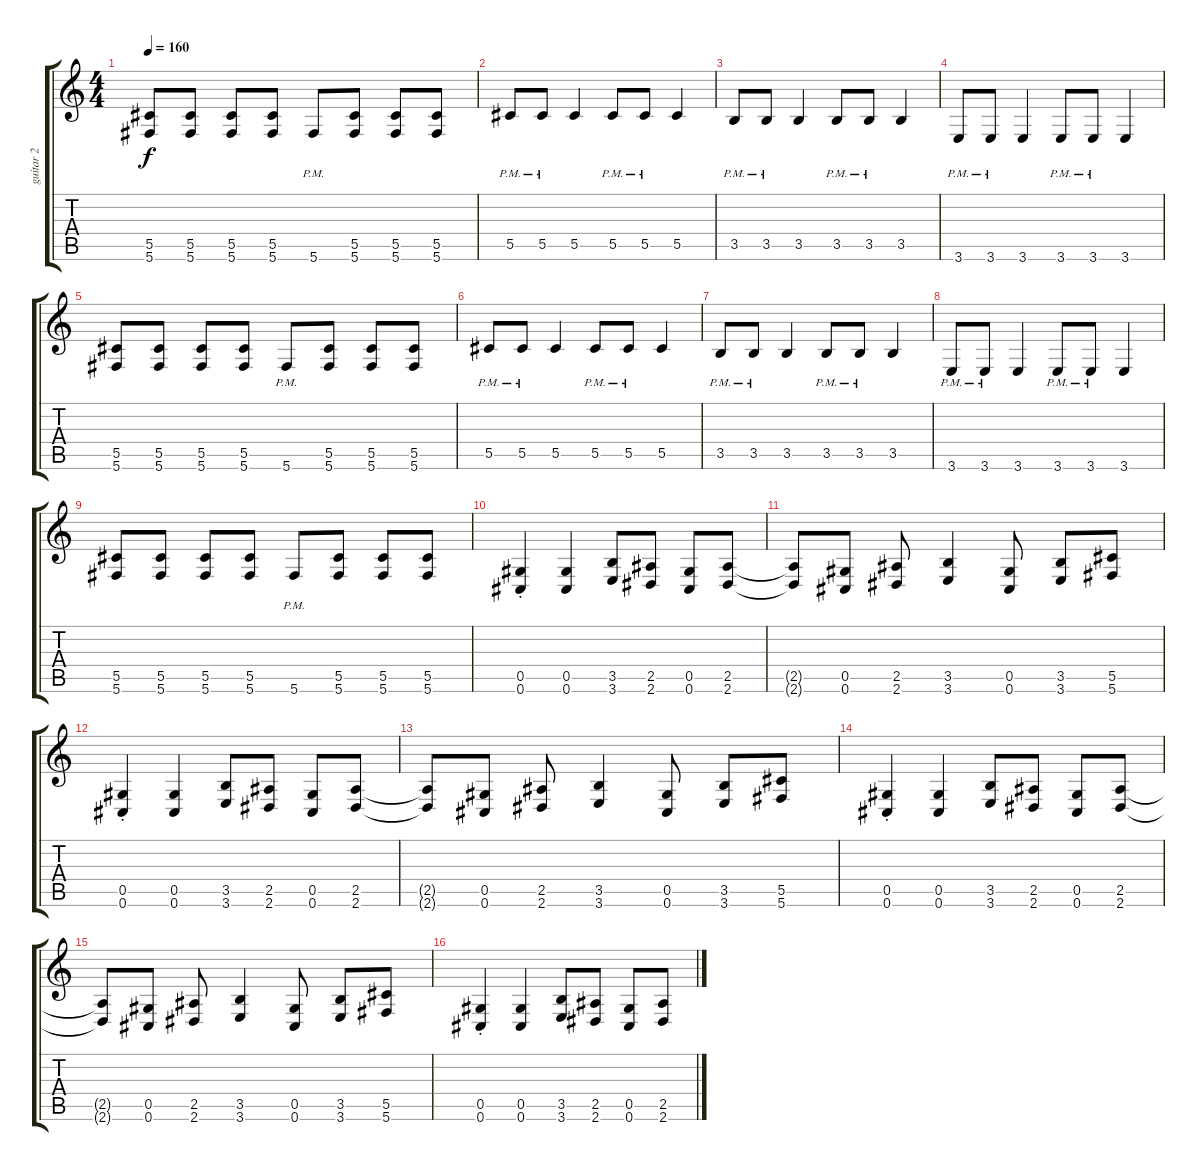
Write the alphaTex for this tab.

\track ("guitar 2" "guitar 2") {instrument distortionguitar}
\staff {score tabs}
\tuning (Eb4 Bb3 Gb3 Db3 Ab2 Db2) {hide}
\ts (4 4)
\tempo 160
\clef g2
\ks c
(5.5 5.6).8{dy f} (5.5 5.6).8 (5.5 5.6).8 (5.5 5.6).8 5.6{pm}.8 (5.5 5.6).8 (5.5 5.6).8 (5.5 5.6).8 |
5.5{pm}.8 5.5{pm}.8 5.5.4 5.5{pm}.8 5.5{pm}.8 5.5.4 |
3.5{pm}.8 3.5{pm}.8 3.5.4 3.5{pm}.8 3.5{pm}.8 3.5.4 |
3.6{pm}.8 3.6{pm}.8 3.6.4 3.6{pm}.8 3.6{pm}.8 3.6.4 |
(5.5 5.6).8 (5.5 5.6).8 (5.5 5.6).8 (5.5 5.6).8 5.6{pm}.8 (5.5 5.6).8 (5.5 5.6).8 (5.5 5.6).8 |
5.5{pm}.8 5.5{pm}.8 5.5.4 5.5{pm}.8 5.5{pm}.8 5.5.4 |
3.5{pm}.8 3.5{pm}.8 3.5.4 3.5{pm}.8 3.5{pm}.8 3.5.4 |
3.6{pm}.8 3.6{pm}.8 3.6.4 3.6{pm}.8 3.6{pm}.8 3.6.4 |
(5.5 5.6).8 (5.5 5.6).8 (5.5 5.6).8 (5.5 5.6).8 5.6{pm}.8 (5.5 5.6).8 (5.5 5.6).8 (5.5 5.6).8 |
(0.5{st} 0.6{st}).4 (0.5 0.6).4 (3.5 3.6).8 (2.5 2.6).8 (0.5 0.6).8 (2.5 2.6).8 |
(2.5{t} 2.6{t}).8 (0.5 0.6).8 (2.5 2.6).8 (3.5 3.6).4 (0.5 0.6).8 (3.5 3.6).8 (5.5 5.6).8 |
(0.5{st} 0.6{st}).4 (0.5 0.6).4 (3.5 3.6).8 (2.5 2.6).8 (0.5 0.6).8 (2.5 2.6).8 |
(2.5{t} 2.6{t}).8 (0.5 0.6).8 (2.5 2.6).8 (3.5 3.6).4 (0.5 0.6).8 (3.5 3.6).8 (5.5 5.6).8 |
(0.5{st} 0.6{st}).4 (0.5 0.6).4 (3.5 3.6).8 (2.5 2.6).8 (0.5 0.6).8 (2.5 2.6).8 |
(2.5{t} 2.6{t}).8 (0.5 0.6).8 (2.5 2.6).8 (3.5 3.6).4 (0.5 0.6).8 (3.5 3.6).8 (5.5 5.6).8 |
(0.5{st} 0.6{st}).4 (0.5 0.6).4 (3.5 3.6).8 (2.5 2.6).8 (0.5 0.6).8 (2.5 2.6).8
